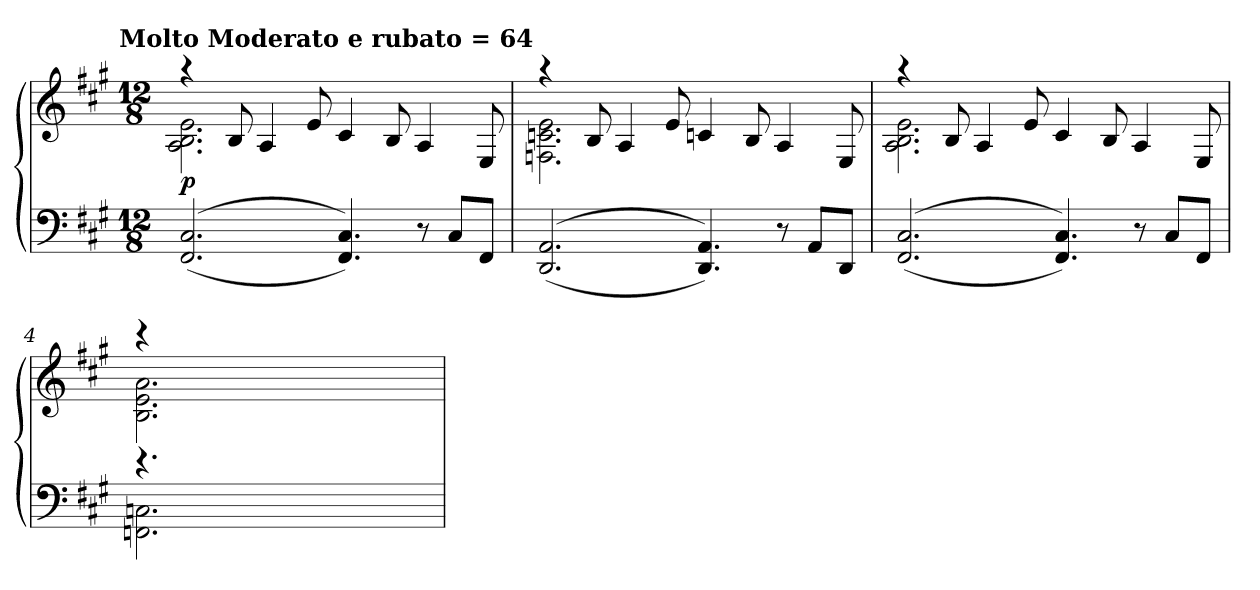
**kern	**kern	**dynam
*part1	*part1	*part1
*staff2	*staff1	*staff1/2
*clefF4	*clefG2	*
*k[f#c#g#]	*k[f#c#g#]	*
!!LO:TX:omd:t=Molto Moderato e rubato  = 64
*M12/8	*M12/8	*
*MM96	*MM96	*
=1	=1	=1
*	*^	*
!	!	!	!LO:DY:b
(>(<2.FF#/ 2.C#/	2.A\ 2.B\ 2.e\	4raa	p
.	.	8B/	.
.	.	4A/	.
.	.	8e/	.
4.FF#/ 4.C#/))	4ryy	4c#/	.
.	8B/	8ryy	.
8r	4ryy	4A/	.
8C#/L	.	.	.
8FF#/J	8ryy	8E/	.
=2	=2	=2	=2
(>(<2.DD/ 2.AA/	2.Fn\ 2.cn\ 2.e\	4raa	.
.	.	8B/	.
.	.	4A/	.
.	.	8e/	.
4.DD/ 4.AA/))	4ryy	4cn/	.
.	8ryy	8B/	.
8r	4ryy	4A/	.
8AA/L	.	.	.
8DD/J	8ryy	8E/	.
!!LO:LB:g=z	!!
=3	=3	=3	=3
(>(<2.FF#/ 2.C#/	2.A\ 2.B\ 2.e\	4raa	.
.	.	8B/	.
.	.	4A/	.
.	.	8e/	.
4.FF#/ 4.C#/))	4ryy	4c#/	.
.	8ryy	8B/	.
8r	4ryy	4A/	.
8C#/L	.	.	.
8FF#/J	8ryy	8E/	.
=4	=4	=4	=4
*^	*	*	*
2.FFn\ 2.Cn\	4.re	2.B\ 2.e\ 2.a\	4rccc	.
.	.	.	8ryy	.
.	4ryy	.	8ryy	.
.	.	.	8ryy	.
.	8ryy	.	8ryy	.
4ryy	4ryy	4ryy	4ryy	.
8ryy	8ryy	8ryy	8ryy	.
4ryy	4ryy	4ryy	4ryy	.
8ryy	8ryy	8ryy	8ryy	.
*v	*v	*	*	*
*	*v	*v	*
=	=	=
*-	*-	*-
